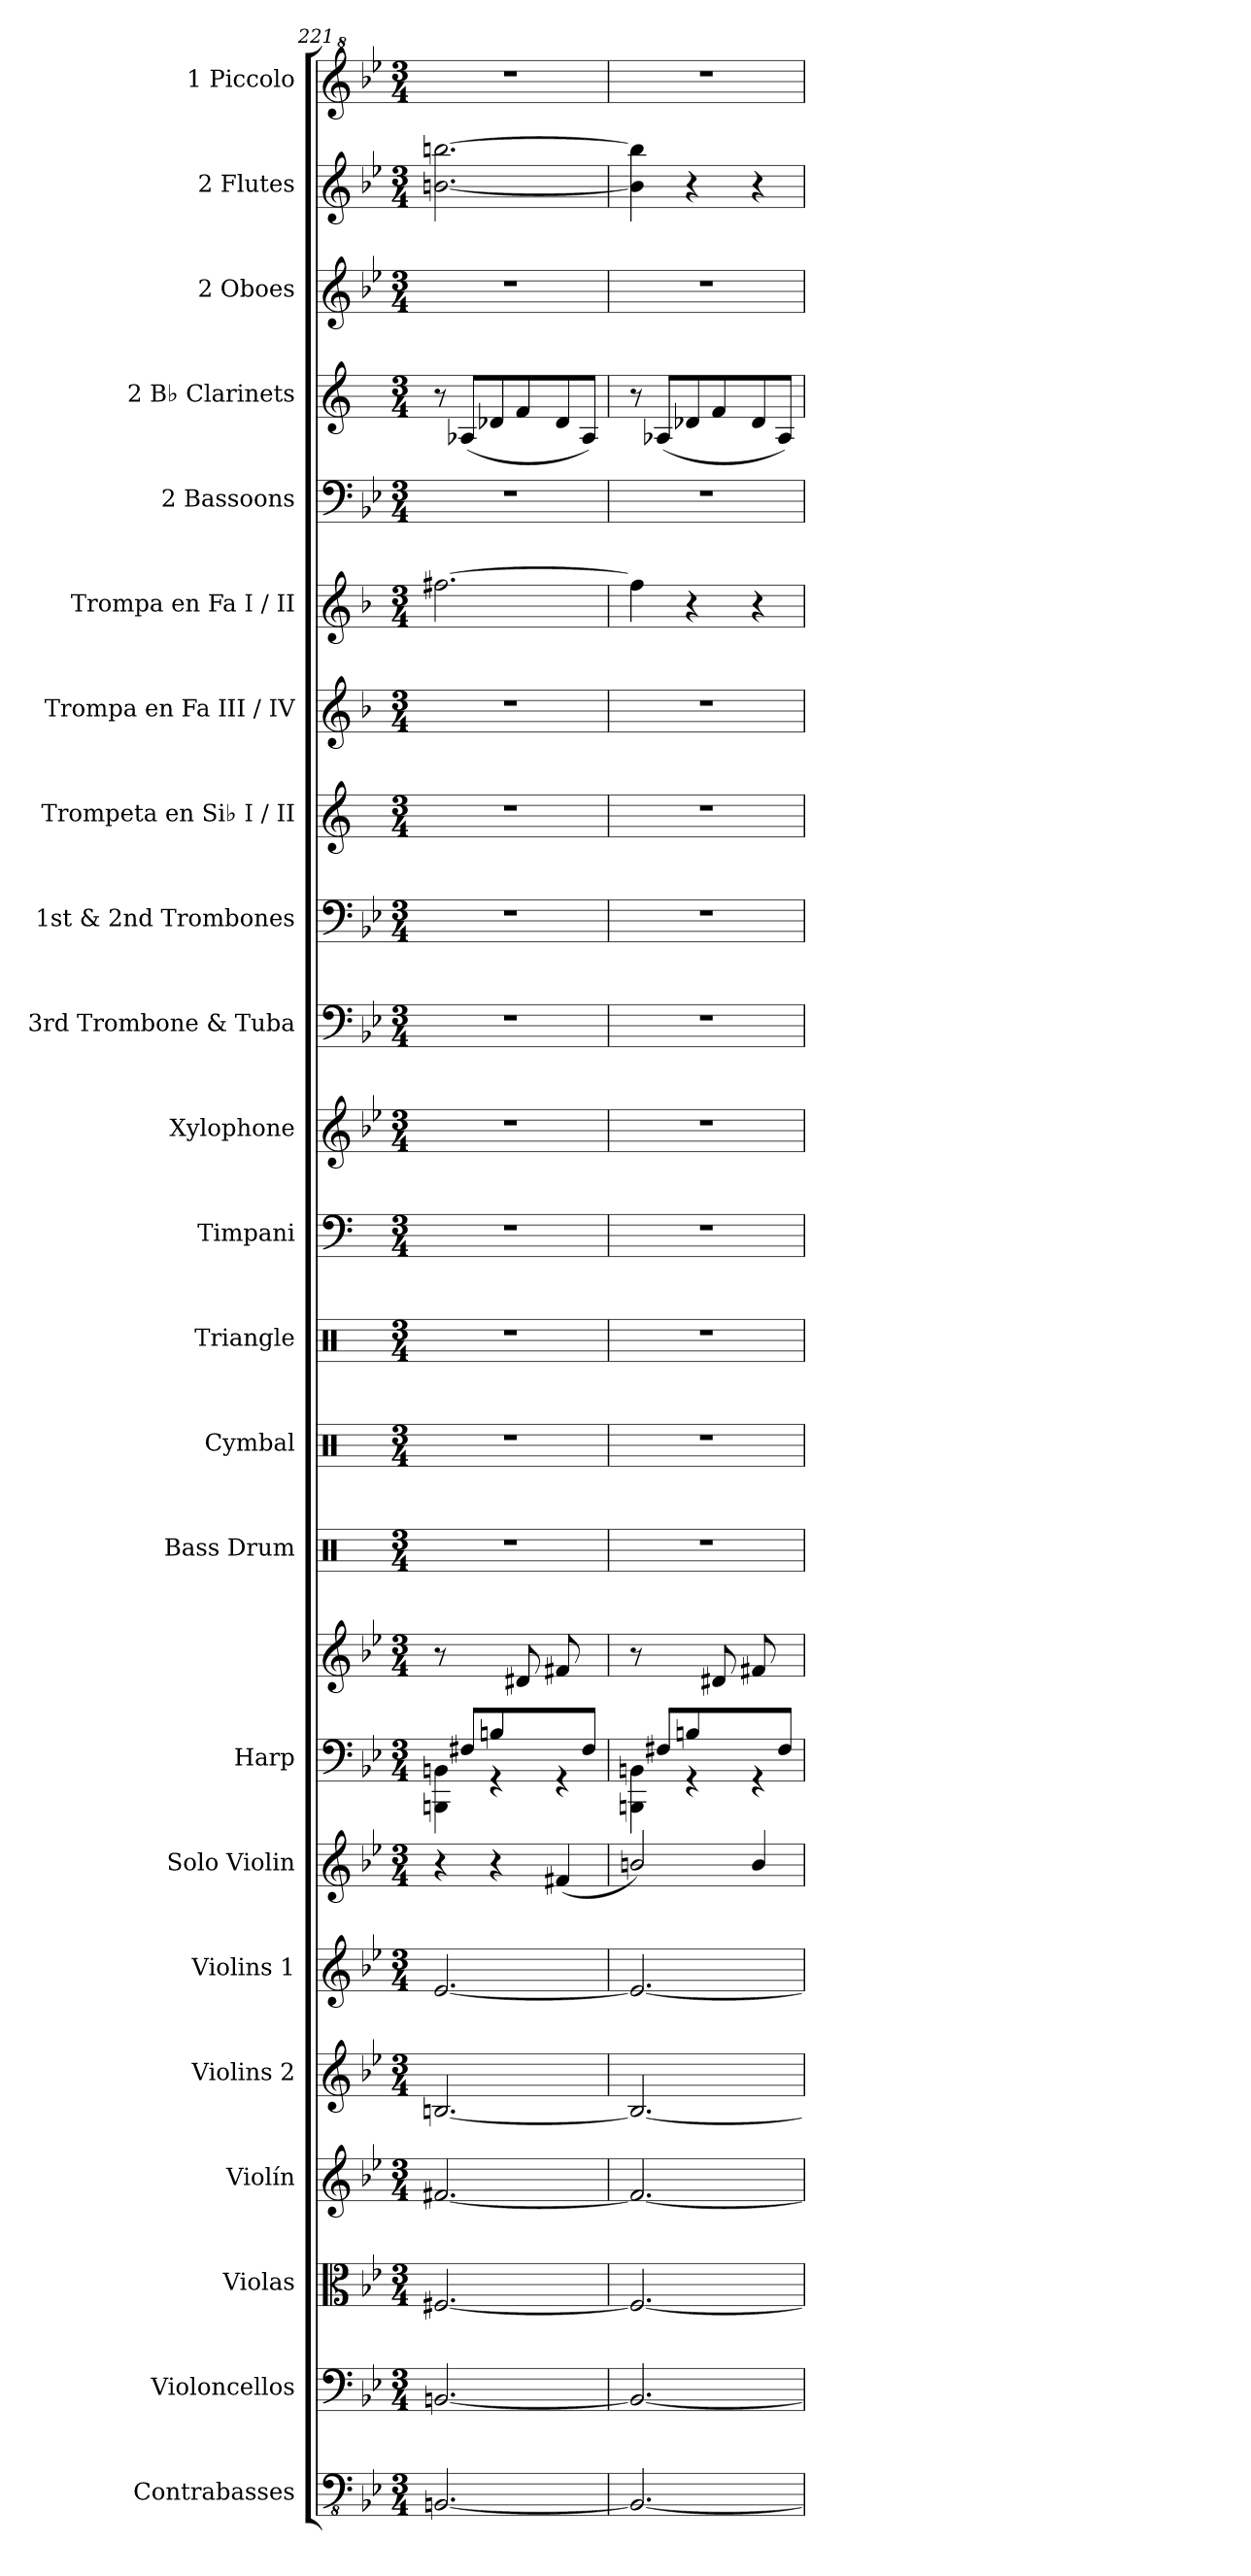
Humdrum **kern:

**kern	**kern	**kern	**kern	**kern	**kern	**kern	**kern	**kern	**kern	**kern	**kern	**kern	**kern	**kern	**kern	**kern	**kern	**kern	**kern	**kern	**kern	**kern	**kern
*part23	*part22	*part21	*part20	*part19	*part18	*part17	*part16	*part16	*part15	*part14	*part13	*part12	*part11	*part10	*part9	*part8	*part7	*part6	*part5	*part4	*part3	*part2	*part1
*staff24	*staff23	*staff22	*staff21	*staff20	*staff19	*staff18	*staff17	*staff16	*staff15	*staff14	*staff13	*staff12	*staff11	*staff10	*staff9	*staff8	*staff7	*staff6	*staff5	*staff4	*staff3	*staff2	*staff1
*I"Contrabasses	*I"Violoncellos	*I"Violas	*I"Violín	*I"Violins 2	*I"Violins 1	*I"Solo Violin	*I"Harp	*	*I"Bass Drum	*I"Cymbal	*I"Triangle	*I"Timpani	*I"Xylophone	*I"3rd Trombone     &amp; Tuba	*I"1st &amp; 2nd Trombones	*I"Trompeta en Si♭  I / II	*I"Trompa en Fa   III / IV	*I"Trompa en Fa I / II	*I"2 Bassoons	*I"2 B♭ Clarinets	*I"2 Oboes	*I"2 Flutes	*I"1 Piccolo
*I'Cbs.	*I'Vlcs.	*I'Vlas.	*I'Vln.	*I'Vlns. 2	*I'Vlns. 1	*I'S. Vln.	*I'Hrp.	*	*I'B. Dr.	*I'Cym.	*I'Trgl.	*I'Timp.	*I'Xyl.	*I'3rd Trb. &amp; Tba.	*I'1st &amp; 2nd    Trbs.	*I'Tpt. Si♭  I / II	*I'Trmp. Fa   III / IV	*I'Trmp. Fa I / II	*I'2 Bsns.	*I'2 B♭ Cls.	*I'2 Obs.	*I'2 Fls.	*I'1 Picc.
*clefFv4	*clefF4	*clefC3	*clefG2	*clefG2	*clefG2	*clefG2	*clefF4	*clefG2	*clefX	*clefX	*clefX	*clefF4	*clefG2	*clefF4	*clefF4	*clefG2	*clefG2	*clefG2	*clefF4	*clefG2	*clefG2	*clefG2	*clefG^2
*	*	*	*	*	*	*	*	*	*	*	*	*	*ITrd-7c-12	*	*	*ITrd1c2	*ITrd4c7	*ITrd4c7	*	*ITrd1c2	*	*	*ITrd-7c-12
*k[b-e-]	*k[b-e-]	*k[b-e-]	*k[b-e-]	*k[b-e-]	*k[b-e-]	*k[b-e-]	*k[b-e-]	*k[b-e-]	*k[]	*k[]	*k[]	*k[]	*k[b-e-]	*k[b-e-]	*k[b-e-]	*k[b-e-]	*k[b-e-]	*k[b-e-]	*k[b-e-]	*k[b-e-]	*k[b-e-]	*k[b-e-]	*k[b-e-]
*M3/4	*M3/4	*M3/4	*M3/4	*M3/4	*M3/4	*M3/4	*M3/4	*M3/4	*M3/4	*M3/4	*M3/4	*M3/4	*M3/4	*M3/4	*M3/4	*M3/4	*M3/4	*M3/4	*M3/4	*M3/4	*M3/4	*M3/4	*M3/4
=221	=221	=221	=221	=221	=221	=221	=221	=221	=221	=221	=221	=221	=221	=221	=221	=221	=221	=221	=221	=221	=221	=221	=221
*	*	*	*	*	*	*	*^	*	*	*	*	*	*	*	*	*	*	*	*	*	*	*	*
[2.BBBn/	[2.BBn/	[2.F#X/	[2.f#X/	[2.Bn/	[2.e-/	4r	8ryy	4BBBn\ 4BBn\	8r	2.r	2.r	2.r	2.r	2.r	2.r	2.r	2.r	2.r	[2.bn\	2.r	8r	2.r	[2.bn\ [2.bbn\	2.r
.	.	.	.	.	.	.	8F#X/L	.	4ryy	.	.	.	.	.	.	.	.	.	.	.	(<8G-X/L	.	.	.
.	.	.	.	.	.	4r	8Bn/	4r	.	.	.	.	.	.	.	.	.	.	.	.	8c-X/	.	.	.
.	.	.	.	.	.	.	4ryy	.	8d#X/	.	.	.	.	.	.	.	.	.	.	.	8e-/	.	.	.
.	.	.	.	.	.	(<4f#X/	.	4r	8f#X/	.	.	.	.	.	.	.	.	.	.	.	8c-/	.	.	.
.	.	.	.	.	.	.	8F#/J	.	8ryy	.	.	.	.	.	.	.	.	.	.	.	8G-/J)	.	.	.
=222	=222	=222	=222	=222	=222	=222	=222	=222	=222	=222	=222	=222	=222	=222	=222	=222	=222	=222	=222	=222	=222	=222	=222	=222
2.BBB/_	2.BB/_	2.F#/_	2.f#/_	2.B/_	2.e-/_	2bn/)	8ryy	4BBBn\ 4BBn\	8r	2.r	2.r	2.r	2.r	2.r	2.r	2.r	2.r	2.r	4b\]	2.r	8r	2.r	4b\] 4bb\]	2.r
.	.	.	.	.	.	.	8F#X/L	.	4ryy	.	.	.	.	.	.	.	.	.	.	.	(<8G-X/L	.	.	.
.	.	.	.	.	.	.	8Bn/	4r	.	.	.	.	.	.	.	.	.	.	4r	.	8c-X/	.	4r	.
.	.	.	.	.	.	.	4ryy	.	8d#X/	.	.	.	.	.	.	.	.	.	.	.	8e-/	.	.	.
.	.	.	.	.	.	4b/	.	4r	8f#X/	.	.	.	.	.	.	.	.	.	4r	.	8c-/	.	4r	.
.	.	.	.	.	.	.	8F#/J	.	8ryy	.	.	.	.	.	.	.	.	.	.	.	8G-/J)	.	.	.
*	*	*	*	*	*	*	*v	*v	*	*	*	*	*	*	*	*	*	*	*	*	*	*	*	*
=	=	=	=	=	=	=	=	=	=	=	=	=	=	=	=	=	=	=	=	=	=	=	=
*-	*-	*-	*-	*-	*-	*-	*-	*-	*-	*-	*-	*-	*-	*-	*-	*-	*-	*-	*-	*-	*-	*-	*-
